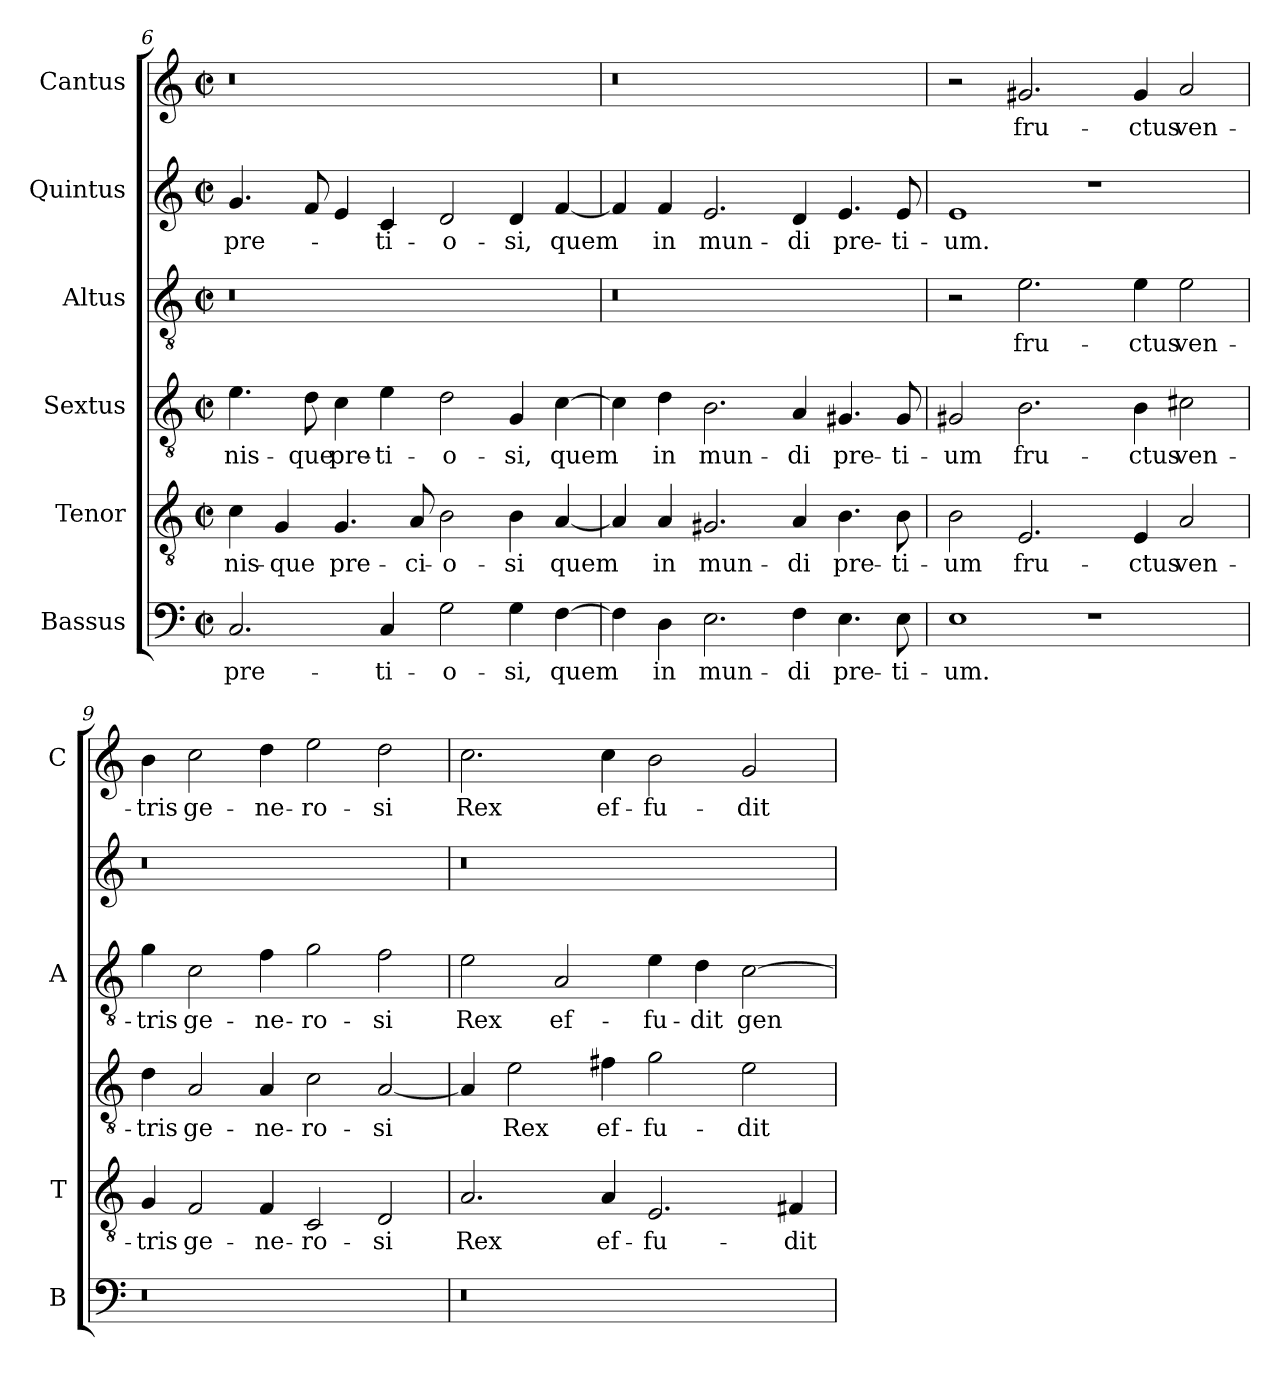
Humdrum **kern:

**kern	**text	**kern	**text	**kern	**text	**kern	**text	**kern	**text	**kern	**text
*part6	*part6	*part5	*part5	*part4	*part4	*part3	*part3	*part2	*part2	*part1	*part1
*staff6	*staff6	*staff5	*staff5	*staff4	*staff4	*staff3	*staff3	*staff2	*staff2	*staff1	*staff1
*I"Bassus	*	*I"Tenor	*	*I"Sextus	*	*I"Altus	*	*I"Quintus	*	*I"Cantus	*
*I'B	*	*I'T	*	*	*	*I'A	*	*	*	*I'C	*
*clefF4	*	*clefGv2	*	*clefGv2	*	*clefGv2	*	*clefG2	*	*clefG2	*
*k[]	*	*k[]	*	*k[]	*	*k[]	*	*k[]	*	*k[]	*
*C:	*	*C:	*	*C:	*	*C:	*	*C:	*	*C:	*
*M2/2	*	*M2/2	*	*M2/2	*	*M2/2	*	*M2/2	*	*M2/2	*
*met(c|)	*	*met(c|)	*	*met(c|)	*	*met(c|)	*	*met(c|)	*	*met(c|)	*
=6	=6	=6	=6	=6	=6	=6	=6	=6	=6	=6	=6
2.C/	pre-	4c\	-nis-	4.e\	-nis-	0r	.	4.g/	pre-	0r	.
.	.	4G/	-que	.	.	.	.	.	.	.	.
.	.	.	.	8d\	-que	.	.	8f/	.	.	.
.	.	4.G/	pre-	4c\	pre-	.	.	4e/	.	.	.
4C/	-ti-	.	.	4e\	-ti-	.	.	4c/	-ti-	.	.
.	.	8A/	-ci-	.	.	.	.	.	.	.	.
2G\	-o-	2B\	-o-	2d\	-o-	.	.	2d/	-o-	.	.
4G\	-si,	4B\	-si	4G/	-si,	.	.	4d/	-si,	.	.
[4F\	quem	[4A/	quem	[4c\	quem	.	.	[4f/	quem	.	.
!!LO:PB:g=z
=7	=7	=7	=7	=7	=7	=7	=7	=7	=7	=7	=7
4F\]	.	4A/]	.	4c\]	.	0r	.	4f/]	.	0r	.
4D\	in	4A/	in	4d\	in	.	.	4f/	in	.	.
2.E\	mun-	2.G#X/	mun-	2.B\	mun-	.	.	2.e/	mun-	.	.
4F\	-di	4A/	-di	4A/	-di	.	.	4d/	-di	.	.
4.E\	pre-	4.B\	pre-	4.G#X/	pre-	.	.	4.e/	pre-	.	.
8E\	-ti-	8B\	-ti-	8G#/	-ti-	.	.	8e/	-ti-	.	.
=8	=8	=8	=8	=8	=8	=8	=8	=8	=8	=8	=8
1E	-um.	2B\	-um	2G#X/	-um	2r	.	1e	-um.	2r	.
.	.	2.E/	fru-	2.B\	fru-	2.e\	fru-	.	.	2.g#X/	fru-
1r	.	.	.	.	.	.	.	1r	.	.	.
.	.	4E/	-ctus	4B\	-ctus	4e\	-ctus	.	.	4g#/	-ctus
.	.	2A/	ven-	2c#X\	ven-	2e\	ven-	.	.	2a/	ven-
=9	=9	=9	=9	=9	=9	=9	=9	=9	=9	=9	=9
0r	.	4G/	-tris	4d\	-tris	4g\	-tris	0r	.	4b\	-tris
.	.	2F/	ge-	2A/	ge-	2c\	ge-	.	.	2cc\	ge-
.	.	4F/	-ne-	4A/	-ne-	4f\	-ne-	.	.	4dd\	-ne-
.	.	2C/	-ro-	2c\	-ro-	2g\	-ro-	.	.	2ee\	-ro-
.	.	2D/	-si	[2A/	-si	2f\	-si	.	.	2dd\	-si
!!LO:LB:g=z
=10	=10	=10	=10	=10	=10	=10	=10	=10	=10	=10	=10
0r	.	2.A/	Rex	4A/]	.	2e\	Rex	0r	.	2.cc\	Rex
.	.	.	.	2e\	Rex	.	.	.	.	.	.
.	.	.	.	.	.	2A/	ef-	.	.	.	.
.	.	4A/	ef-	4f#X\	ef-	.	.	.	.	4cc\	ef-
.	.	2.E/	-fu-	2g\	-fu-	4e\	-fu-	.	.	2b\	-fu-
.	.	.	.	.	.	4d\	-dit	.	.	.	.
.	.	.	.	2e\	-dit	[2c\	gen-	.	.	2g/	-dit
.	.	4F#X/	-dit	.	.	.	.	.	.	.	.
=	=	=	=	=	=	=	=	=	=	=	=
*-	*-	*-	*-	*-	*-	*-	*-	*-	*-	*-	*-
